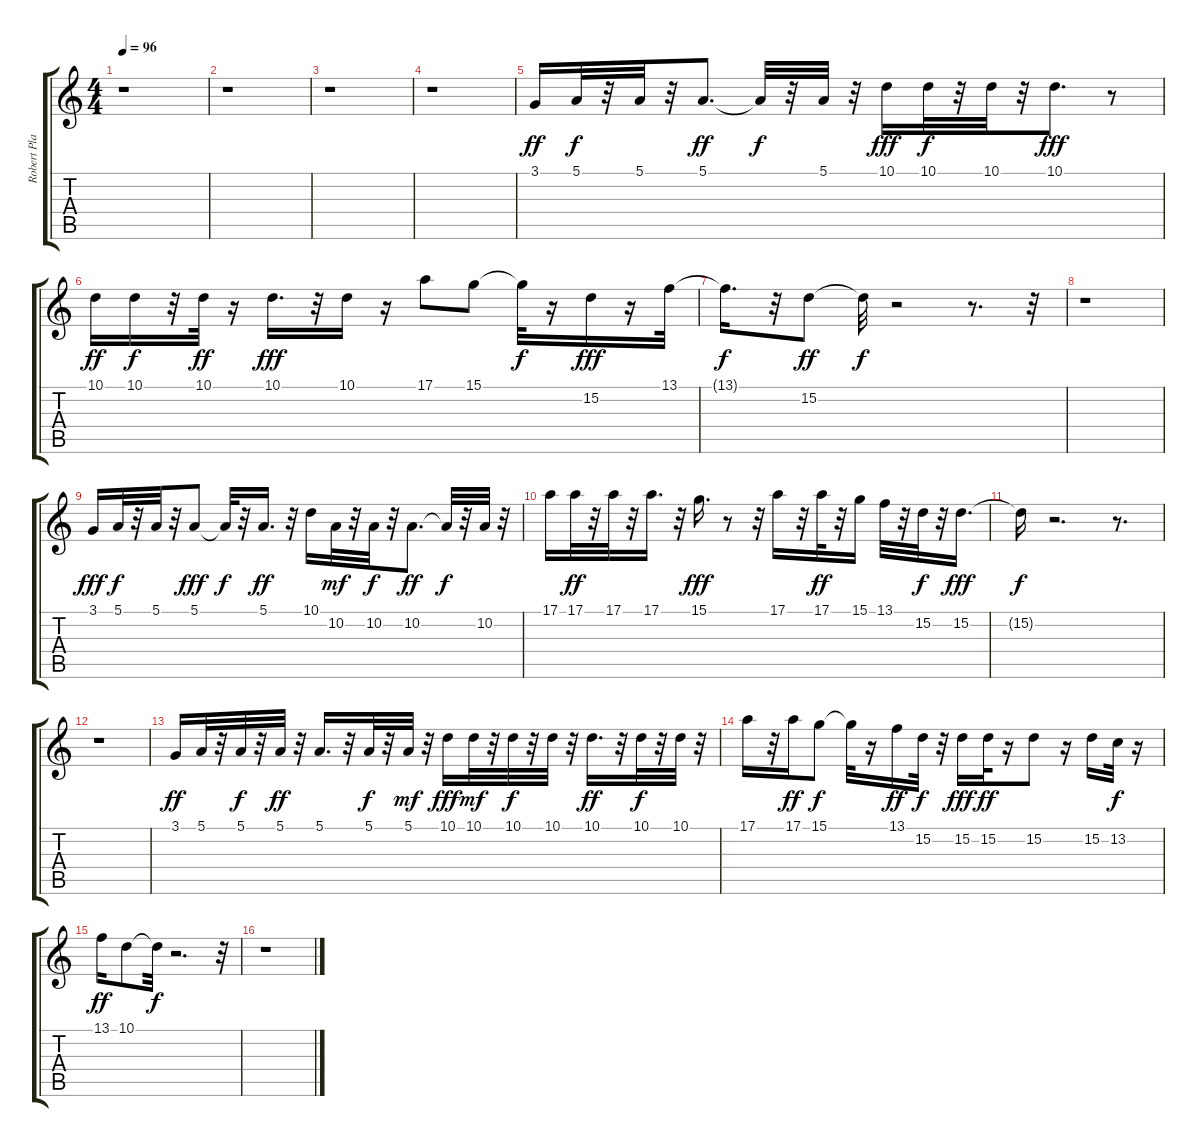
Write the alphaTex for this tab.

\track ("Robert Plant - Vocal" "Robert Pla") {instrument flute}
\staff {score tabs}
\tuning (E4 B3 G3 D3 A2 E2) {hide}
\ts (4 4)
\tempo 96
\clef g2
\ks c
r.1{dy f} |
r.1 |
r.1 |
r.1 |
3.1.16{dy ff} 5.1.32{dy f} r.32 5.1.32 r.32 5.1.8{d dy ff} 5.1{t}.32{dy f} r.32 5.1.32 r.32 10.1.16{dy fff} 10.1.32{dy f} r.32 10.1.32 r.32 10.1.8{d dy fff} r.8 |
10.1.16{dy ff} 10.1.16{dy f} r.32 10.1.32{dy ff} r.16 10.1.16{d dy fff} r.32 10.1.16 r.16 17.1.8 15.1.8 15.1{t}.32{dy f} r.16 15.2.16{dy fff} r.16 13.1.32 |
13.1{t}.16{d dy f} r.32 15.2.8{dy ff} 15.2{t}.32{dy f} r.2 r.8{d} r.32 |
r.1 |
3.1.16{dy fff} 5.1.32{dy f} r.32 5.1.32 r.32 5.1.8{dy fff} 5.1{t}.32{dy f} r.32 5.1.16{d dy ff} r.32 10.1.16 10.2.32{dy mf} r.32 10.2.32{dy f} r.32 10.2.8{d dy ff} 10.2{t}.32{dy f} r.32 10.2.32 r.32 |
17.1.16 17.1.32{dy ff} r.32 17.1.32 r.32 17.1.16{d} r.32 15.1.16{d dy fff} r.8 r.32 17.1.16 r.32 17.1.32{dy ff} r.32 15.1.16 13.1.32 r.32 15.2.32{dy f} r.32 15.2.16{d dy fff} |
15.2{t}.16{dy f} r.2{d} r.8{d} |
r.1 |
3.1.16{dy ff} 5.1.32 r.32 5.1.32{dy f} r.32 5.1.32{dy ff} r.32 5.1.16{d} r.32 5.1.32{dy f} r.32 5.1.32{dy mf} r.32 10.1.16{dy fff} 10.1.32{dy mf} r.32 10.1.32{dy f} r.32 10.1.32 r.32 10.1.16{d dy ff} r.32 10.1.32{dy f} r.32 10.1.32 r.32 |
17.1.16 r.32 17.1.16{dy ff} 15.1.8{dy f} 15.1{t}.32 r.16 13.1.16{dy ff} 15.2.32{dy f} r.32 15.2.16{dy fff} 15.2.32{dy ff} r.16 15.2.8 r.16 15.2.16 13.2.32{dy f} r.16 |
13.1.16{dy ff} 10.1.8 10.1{t}.32{dy f} r.2{d} r.32 |
r.1
